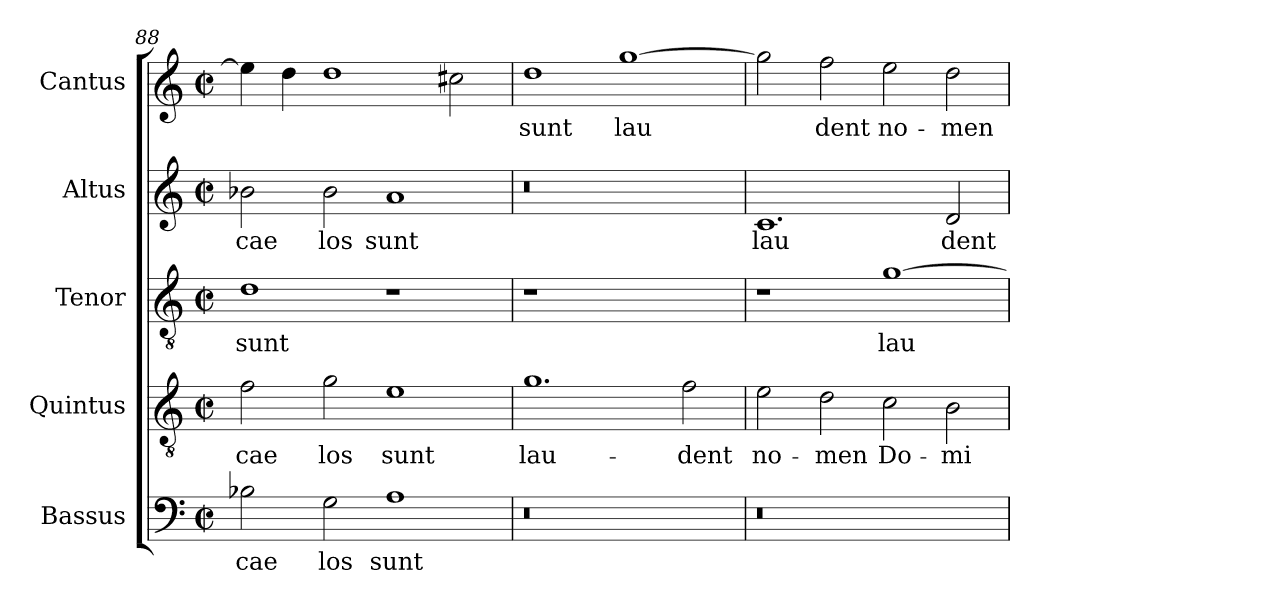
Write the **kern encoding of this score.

**kern	**text	**kern	**text	**kern	**text	**kern	**text	**kern	**text
*part5	*part5	*part4	*part4	*part3	*part3	*part2	*part2	*part1	*part1
*staff5	*staff5	*staff4	*staff4	*staff3	*staff3	*staff2	*staff2	*staff1	*staff1
*I"Bassus	*	*I"Quintus	*	*I"Tenor	*	*I"Altus	*	*I"Cantus	*
*clefF4	*	*clefGv2	*	*clefGv2	*	*clefG2	*	*clefG2	*
*k[]	*	*k[]	*	*k[]	*	*k[]	*	*k[]	*
*C:	*	*C:	*	*C:	*	*C:	*	*C:	*
*M2/2	*	*M2/2	*	*M2/2	*	*M2/2	*	*M2/2	*
*met(c|)	*	*met(c|)	*	*met(c|)	*	*met(c|)	*	*met(c|)	*
=88	=88	=88	=88	=88	=88	=88	=88	=88	=88
!	!LO:LY:b:cj	!	!LO:LY:b:cj	!	!LO:LY:b:cj	!	!LO:LY:b:cj	!	!LO:LY:b:cj
2B-X\	cae	2f\	cae	1d	sunt	2b-X\	cae	4ee\]	.
!	!	!	!	!	!	!	!	!	!LO:LY:b:cj
.	.	.	.	.	.	.	.	4dd\	.
!	!LO:LY:b:cj	!	!LO:LY:b:cj	!	!	!	!LO:LY:b:cj	!	!LO:LY:b:cj
2G\	los	2g\	los	.	.	2b-\	los	1dd	.
!	!LO:LY:b:cj	!	!LO:LY:b:cj	!	!	!	!LO:LY:b:cj	!	!
1A	sunt	1e	sunt	1r	.	1a	sunt	.	.
!	!	!	!	!	!	!	!	!	!LO:LY:b:cj
.	.	.	.	.	.	.	.	2cc#X\	.
!!LO:PB:g=z
=89	=89	=89	=89	=89	=89	=89	=89	=89	=89
!	!	!	!LO:LY:b:cj	!	!	!	!	!	!LO:LY:b:cj
0r	.	1.g	lau-	1r	.	0r	.	1dd	sunt
!	!	!	!	!	!	!	!	!	!LO:LY:b:cj
.	.	.	.	1ryy	.	.	.	[>1gg	lau-
!	!	!	!LO:LY:b:cj	!	!	!	!	!	!
.	.	2f\	-dent	.	.	.	.	.	.
=90	=90	=90	=90	=90	=90	=90	=90	=90	=90
!	!	!	!LO:LY:b:cj	!	!	!	!LO:LY:b:cj	!	!LO:LY:b:cj
0r	.	2e\	no-	1r	.	1.c	lau	2gg\]	--
!	!	!	!LO:LY:b:cj	!	!	!	!	!	!LO:LY:b:cj
.	.	2d\	-men	.	.	.	.	2ff\	-dent
!	!	!	!LO:LY:b:cj	!	!LO:LY:b:cj	!	!	!	!LO:LY:b:cj
.	.	2c\	Do-	[>1g	lau	.	.	2ee\	no-
!	!	!	!LO:LY:b:cj	!	!	!	!LO:LY:b:cj	!	!LO:LY:b:cj
.	.	2B\	-mi-	.	.	2d/	dent	2dd\	-men
=	=	=	=	=	=	=	=	=	=
*-	*-	*-	*-	*-	*-	*-	*-	*-	*-
